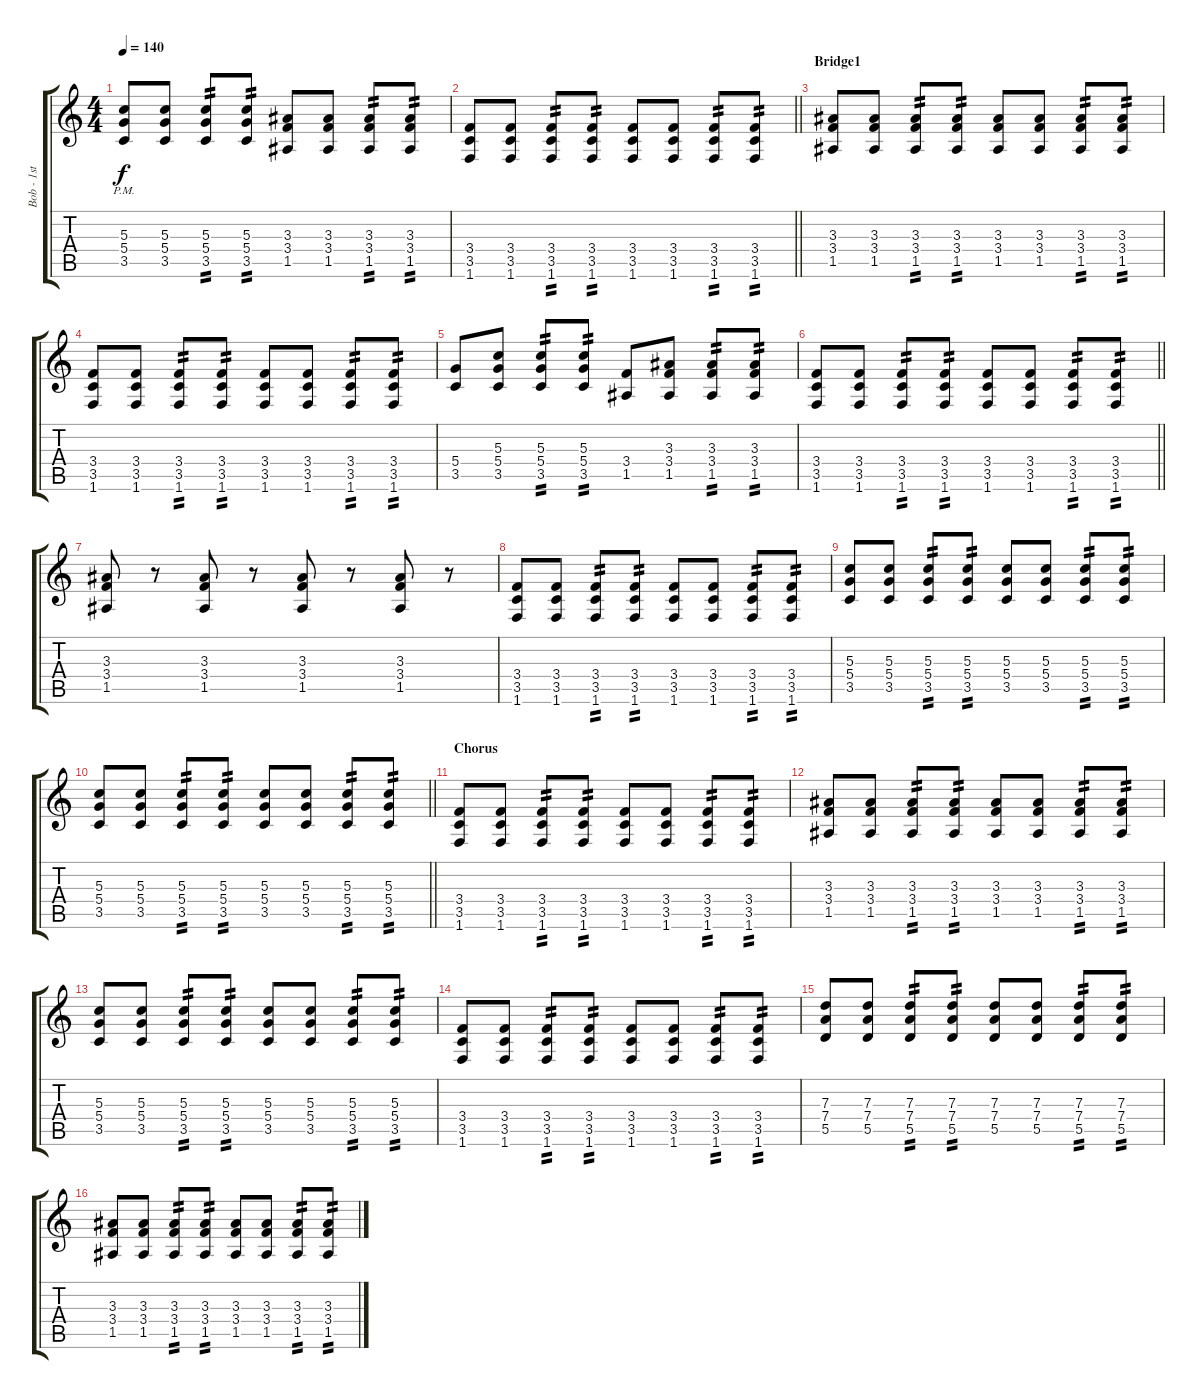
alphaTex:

\track ("Bob - 1st (Solo Guitar)" "Bob - 1st ") {instrument distortionguitar}
\staff {score tabs}
\tuning (E4 B3 G3 D3 A2 E2) {hide}
\ts (4 4)
\tempo 140
\clef g2
\ks c
(5.3{pm} 5.4{pm} 3.5{pm}).8{dy f} (5.3 5.4 3.5).8 (5.3 5.4 3.5).8{tp 2} (5.3 5.4 3.5).8{tp 2} (3.3 3.4 1.5).8 (3.3 3.4 1.5).8 (3.3 3.4 1.5).8{tp 2} (3.3 3.4 1.5).8{tp 2} |
\barLineRight lightlight
(3.4 3.5 1.6).8 (3.4 3.5 1.6).8 (3.4 3.5 1.6).8{tp 2} (3.4 3.5 1.6).8{tp 2} (3.4 3.5 1.6).8 (3.4 3.5 1.6).8 (3.4 3.5 1.6).8{tp 2} (3.4 3.5 1.6).8{tp 2} |
\section ("" "Bridge1")
(3.3 3.4 1.5).8 (3.3 3.4 1.5).8 (3.3 3.4 1.5).8{tp 2} (3.3 3.4 1.5).8{tp 2} (3.3 3.4 1.5).8 (3.3 3.4 1.5).8 (3.3 3.4 1.5).8{tp 2} (3.3 3.4 1.5).8{tp 2} |
(3.4 3.5 1.6).8 (3.4 3.5 1.6).8 (3.4 3.5 1.6).8{tp 2} (3.4 3.5 1.6).8{tp 2} (3.4 3.5 1.6).8 (3.4 3.5 1.6).8 (3.4 3.5 1.6).8{tp 2} (3.4 3.5 1.6).8{tp 2} |
(5.4 3.5).8 (5.3 5.4 3.5).8 (5.3 5.4 3.5).8{tp 2} (5.3 5.4 3.5).8{tp 2} (3.4 1.5).8 (3.3 3.4 1.5).8 (3.3 3.4 1.5).8{tp 2} (3.3 3.4 1.5).8{tp 2} |
\barLineRight lightlight
(3.4 3.5 1.6).8 (3.4 3.5 1.6).8 (3.4 3.5 1.6).8{tp 2} (3.4 3.5 1.6).8{tp 2} (3.4 3.5 1.6).8 (3.4 3.5 1.6).8 (3.4 3.5 1.6).8{tp 2} (3.4 3.5 1.6).8{tp 2} |
(3.3 3.4 1.5).8 r.8 (3.3 3.4 1.5).8 r.8 (3.3 3.4 1.5).8 r.8 (3.3 3.4 1.5).8 r.8 |
(3.4 3.5 1.6).8 (3.4 3.5 1.6).8 (3.4 3.5 1.6).8{tp 2} (3.4 3.5 1.6).8{tp 2} (3.4 3.5 1.6).8 (3.4 3.5 1.6).8 (3.4 3.5 1.6).8{tp 2} (3.4 3.5 1.6).8{tp 2} |
(5.3 5.4 3.5).8 (5.3 5.4 3.5).8 (5.3 5.4 3.5).8{tp 2} (5.3 5.4 3.5).8{tp 2} (5.3 5.4 3.5).8 (5.3 5.4 3.5).8 (5.3 5.4 3.5).8{tp 2} (5.3 5.4 3.5).8{tp 2} |
\barLineRight lightlight
(5.3 5.4 3.5).8 (5.3 5.4 3.5).8 (5.3 5.4 3.5).8{tp 2} (5.3 5.4 3.5).8{tp 2} (5.3 5.4 3.5).8 (5.3 5.4 3.5).8 (5.3 5.4 3.5).8{tp 2} (5.3 5.4 3.5).8{tp 2} |
\section ("" "Chorus")
(3.4 3.5 1.6).8 (3.4 3.5 1.6).8 (3.4 3.5 1.6).8{tp 2} (3.4 3.5 1.6).8{tp 2} (3.4 3.5 1.6).8 (3.4 3.5 1.6).8 (3.4 3.5 1.6).8{tp 2} (3.4 3.5 1.6).8{tp 2} |
(3.3 3.4 1.5).8 (3.3 3.4 1.5).8 (3.3 3.4 1.5).8{tp 2} (3.3 3.4 1.5).8{tp 2} (3.3 3.4 1.5).8 (3.3 3.4 1.5).8 (3.3 3.4 1.5).8{tp 2} (3.3 3.4 1.5).8{tp 2} |
(5.3 5.4 3.5).8 (5.3 5.4 3.5).8 (5.3 5.4 3.5).8{tp 2} (5.3 5.4 3.5).8{tp 2} (5.3 5.4 3.5).8 (5.3 5.4 3.5).8 (5.3 5.4 3.5).8{tp 2} (5.3 5.4 3.5).8{tp 2} |
(3.4 3.5 1.6).8 (3.4 3.5 1.6).8 (3.4 3.5 1.6).8{tp 2} (3.4 3.5 1.6).8{tp 2} (3.4 3.5 1.6).8 (3.4 3.5 1.6).8 (3.4 3.5 1.6).8{tp 2} (3.4 3.5 1.6).8{tp 2} |
(7.3 7.4 5.5).8 (7.3 7.4 5.5).8 (7.3 7.4 5.5).8{tp 2} (7.3 7.4 5.5).8{tp 2} (7.3 7.4 5.5).8 (7.3 7.4 5.5).8 (7.3 7.4 5.5).8{tp 2} (7.3 7.4 5.5).8{tp 2} |
(3.3 3.4 1.5).8 (3.3 3.4 1.5).8 (3.3 3.4 1.5).8{tp 2} (3.3 3.4 1.5).8{tp 2} (3.3 3.4 1.5).8 (3.3 3.4 1.5).8 (3.3 3.4 1.5).8{tp 2} (3.3 3.4 1.5).8{tp 2}
